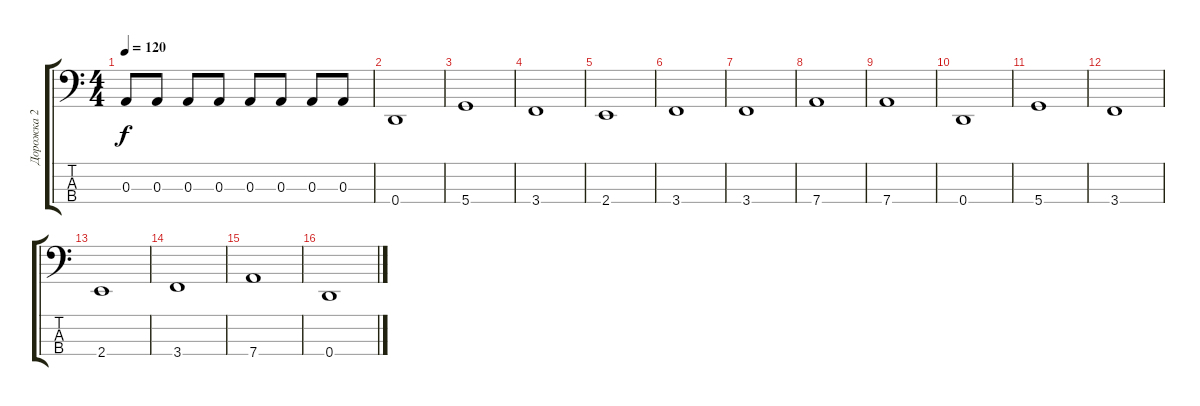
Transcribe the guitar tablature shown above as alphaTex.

\track ("Дорожка 2" "Дорожка 2") {instrument electricbassfinger}
\staff {score tabs}
\tuning (G2 D2 A1 D1) {hide}
\ts (4 4)
\tempo 120
\clef f4
\ks c
0.3.8{dy f} 0.3.8 0.3.8 0.3.8 0.3.8 0.3.8 0.3.8 0.3.8 |
0.4.1 |
5.4.1 |
3.4.1 |
2.4.1 |
3.4.1 |
3.4.1 |
7.4.1 |
7.4.1 |
0.4.1 |
5.4.1 |
3.4.1 |
2.4.1 |
3.4.1 |
7.4.1 |
0.4.1
